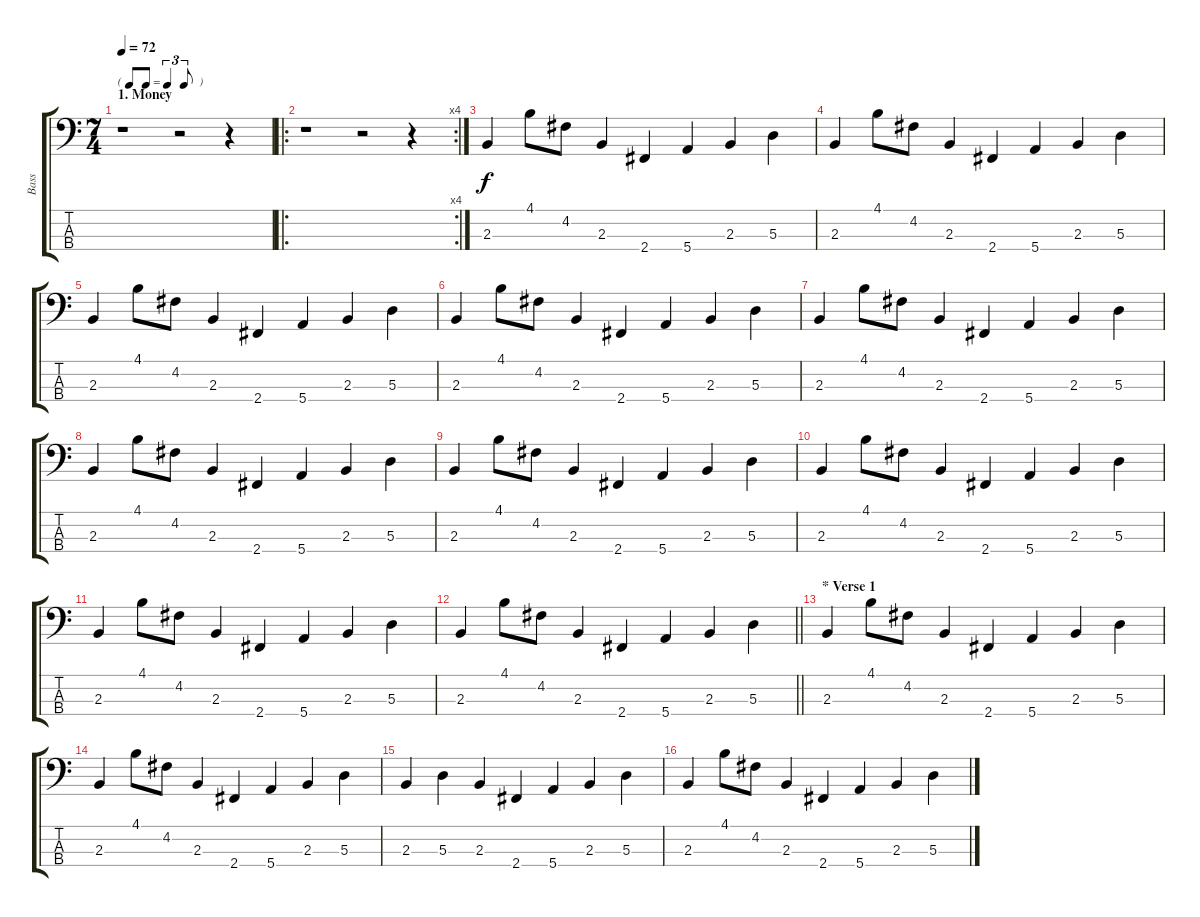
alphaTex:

\track ("Bass" "Bass") {instrument electricbassfinger}
\staff {score tabs}
\tuning (G2 D2 A1 E1) {hide}
\ts (7 4)
\tf triplet8th
\section ("" "1. Money")
\tempo 72
\tempo 120
\tempo 72
\clef f4
\ks c
r.1{dy f instrument electricbassfinger} r.2 r.4 |
\ro
\rc 4
r.1 r.2 r.4 |
2.3.4{volume 10 instrument electricbasspick} 4.1.8 4.2.8 2.3.4 2.4.4 5.4.4 2.3.4 5.3.4 |
2.3.4 4.1.8 4.2.8 2.3.4 2.4.4 5.4.4 2.3.4 5.3.4 |
2.3.4 4.1.8 4.2.8 2.3.4 2.4.4 5.4.4 2.3.4 5.3.4 |
2.3.4 4.1.8 4.2.8 2.3.4 2.4.4 5.4.4 2.3.4 5.3.4 |
2.3.4 4.1.8 4.2.8 2.3.4 2.4.4 5.4.4 2.3.4 5.3.4 |
2.3.4 4.1.8 4.2.8 2.3.4 2.4.4 5.4.4 2.3.4 5.3.4 |
2.3.4 4.1.8 4.2.8 2.3.4 2.4.4 5.4.4 2.3.4 5.3.4 |
2.3.4 4.1.8 4.2.8 2.3.4 2.4.4 5.4.4 2.3.4 5.3.4 |
2.3.4 4.1.8 4.2.8 2.3.4 2.4.4 5.4.4 2.3.4 5.3.4 |
\barLineRight lightlight
2.3.4 4.1.8 4.2.8 2.3.4 2.4.4 5.4.4 2.3.4 5.3.4 |
\section ("" "* Verse 1")
2.3.4 4.1.8 4.2.8 2.3.4 2.4.4 5.4.4 2.3.4 5.3.4 |
2.3.4 4.1.8 4.2.8 2.3.4 2.4.4 5.4.4 2.3.4 5.3.4 |
2.3.4 5.3.4 2.3.4 2.4.4 5.4.4 2.3.4 5.3.4 |
2.3.4 4.1.8 4.2.8 2.3.4 2.4.4 5.4.4 2.3.4 5.3.4
